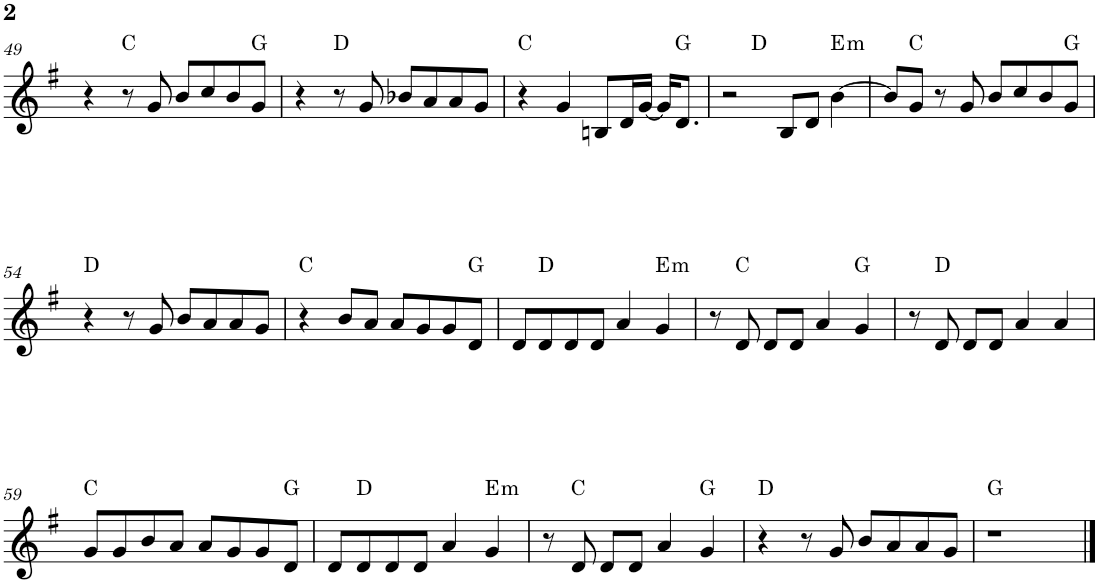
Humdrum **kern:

**kern	**harte
*part1	*part1
*staff1	*
*I"P1	*
!!LO:PB:g=z
*clefG2	*
*k[f#]	*
*G:	*
*M4/4	*
=49	=49
4r	.
8r	C:maj
8g/	.
8b/L	.
8cc/	.
8b/	.
8g/J	G:maj
=50	=50
4r	.
8r	D:maj
8g/	.
8b-X/L	.
8a/	.
8a/	.
8g/J	.
=51	=51
4r	C:maj
4g/	.
8Bn/L	.
16d/L	.
[<16g/JJ	.
16g/KL]	.
8.d/J	G:maj
=52	=52
*^	*
2r	4ryy	.
.	2.ryy	D:maj
8B/L	.	.
8d/J	.	.
!	!	!LO:H:kt=m
[>4b\	.	E:min
*v	*v	*
=53	=53
8b/L]	.
8g/J	C:maj
8r	.
8g/	.
8b/L	.
8cc/	.
8b/	.
8g/J	G:maj
!!LO:LB:g=z
=54	=54
4r	D:maj
8r	.
8g/	.
8b/L	.
8a/	.
8a/	.
8g/J	.
=55	=55
4r	C:maj
8b/L	.
8a/J	.
8a/L	.
8g/	.
8g/	.
8d/J	G:maj
=56	=56
8d/L	.
8d/	D:maj
8d/	.
8d/J	.
4a/	.
!	!LO:H:kt=m
4g/	E:min
=57	=57
8r	.
8d/	C:maj
8d/L	.
8d/J	.
4a/	.
4g/	G:maj
=58	=58
8r	.
8d/	D:maj
8d/L	.
8d/J	.
4a/	.
4a/	.
!!LO:LB:g=z
=59	=59
8g/L	C:maj
8g/	.
8b/	.
8a/J	.
8a/L	.
8g/	.
8g/	.
8d/J	G:maj
=60	=60
8d/L	.
8d/	D:maj
8d/	.
8d/J	.
4a/	.
!	!LO:H:kt=m
4g/	E:min
=61	=61
8r	.
8d/	C:maj
8d/L	.
8d/J	.
4a/	.
4g/	G:maj
=62	=62
4r	D:maj
8r	.
8g/	.
8b/L	.
8a/	.
8a/	.
8g/J	.
=63	=63
1r	G:maj
==	==
*-	*-
